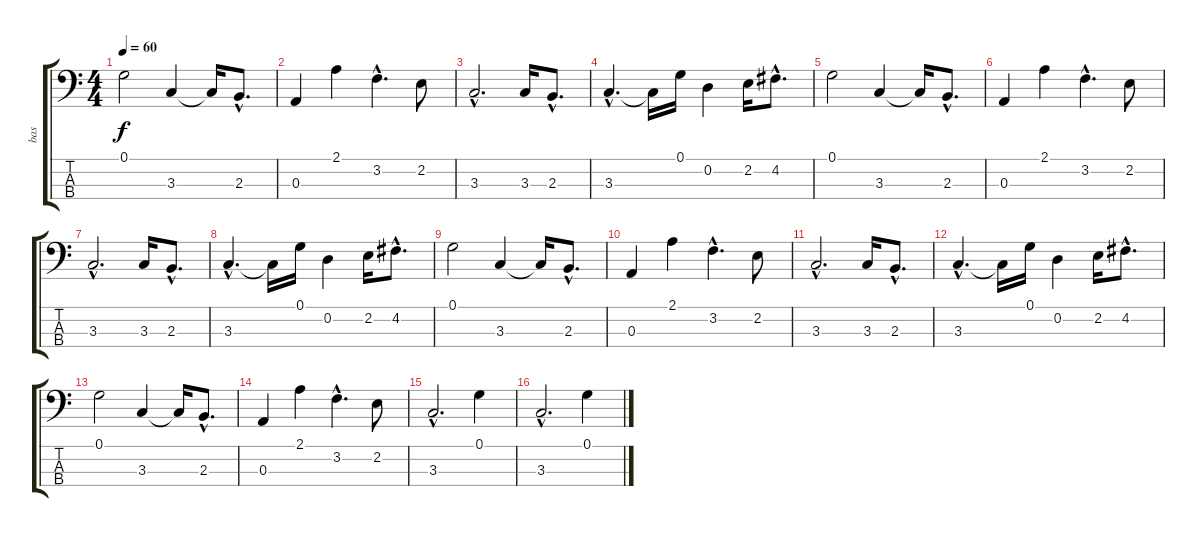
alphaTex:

\track ("bas" "bas") {instrument slapbass1}
\staff {score tabs}
\tuning (G2 D2 A1 E1) {hide}
\ts (4 4)
\tempo 60
\clef f4
\ks c
0.1.2{dy f} 3.3.4 3.3{t}.16 2.3{hac}.8{d} |
0.3.4 2.1.4 3.2{hac}.4{d} 2.2.8 |
3.3{hac}.2{d} 3.3.16 2.3{hac}.8{d} |
3.3{hac}.4{d} 3.3{t}.16 0.1.16 0.2.4 2.2.16 4.2{hac}.8{d} |
0.1.2 3.3.4 3.3{t}.16 2.3{hac}.8{d} |
0.3.4 2.1.4 3.2{hac}.4{d} 2.2.8 |
3.3{hac}.2{d} 3.3.16 2.3{hac}.8{d} |
3.3{hac}.4{d} 3.3{t}.16 0.1.16 0.2.4 2.2.16 4.2{hac}.8{d} |
0.1.2 3.3.4 3.3{t}.16 2.3{hac}.8{d} |
0.3.4 2.1.4 3.2{hac}.4{d} 2.2.8 |
3.3{hac}.2{d} 3.3.16 2.3{hac}.8{d} |
3.3{hac}.4{d} 3.3{t}.16 0.1.16 0.2.4 2.2.16 4.2{hac}.8{d} |
0.1.2 3.3.4 3.3{t}.16 2.3{hac}.8{d} |
0.3.4 2.1.4 3.2{hac}.4{d} 2.2.8 |
3.3{hac}.2{d} 0.1.4 |
3.3{hac}.2{d} 0.1.4
